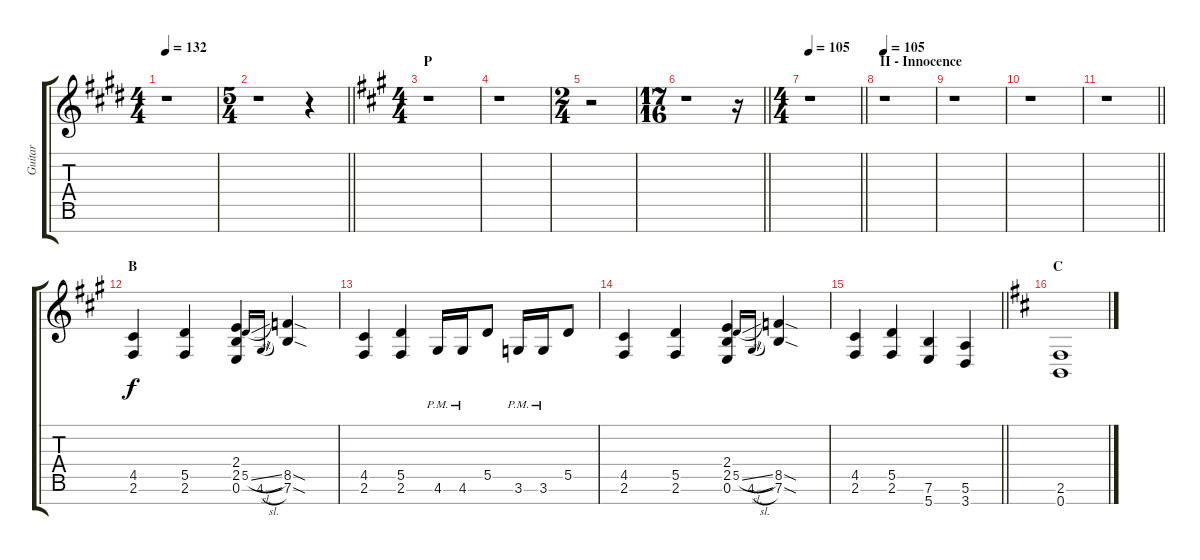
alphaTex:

\track ("Guitar" "Guitar") {instrument distortionguitar}
\staff {score tabs}
\tuning (E4 B3 G3 D3 A2 E2 B1) {hide}
\ts (4 4)
\tempo 132
\clef g2
\ks e
r.1{dy f} |
\ts (5 4)
\barLineRight lightlight
r.1 r.4 |
\ts (4 4)
\section ("" "P")
\ks f#minor
r.1 |
r.1 |
\ts (2 4)
r.2 |
\ts (17 16)
\barLineRight lightlight
r.1 r.16 |
\ts (4 4)
\tempo 105
\barLineRight lightlight
r.1 |
\section ("" "II - Innocence")
\tempo 105
r.1 |
r.1 |
r.1 |
\barLineRight lightlight
r.1 |
\section ("" "B")
(4.5 2.6).4 (5.5 2.6).4 (2.4 2.5 0.6).4 5.5{sl}.16{gr onbeat} 4.6{sl}.16{gr onbeat} (8.5{sod} 7.6{sod}).4 |
(4.5 2.6).4 (5.5 2.6).4 4.6{pm}.16 4.6{pm}.16 5.5.8 3.6{pm}.16 3.6{pm}.16 5.5.8 |
(4.5 2.6).4 (5.5 2.6).4 (2.4 2.5 0.6).4 5.5{sl}.16{gr onbeat} 4.6{sl}.16{gr onbeat} (8.5{sod} 7.6{sod}).4 |
\barLineRight lightlight
(4.5 2.6).4 (5.5 2.6).4 (7.6 5.7).4 (5.6 3.7).4 |
\section ("" "C")
\ks bminor
(2.6 0.7).1
